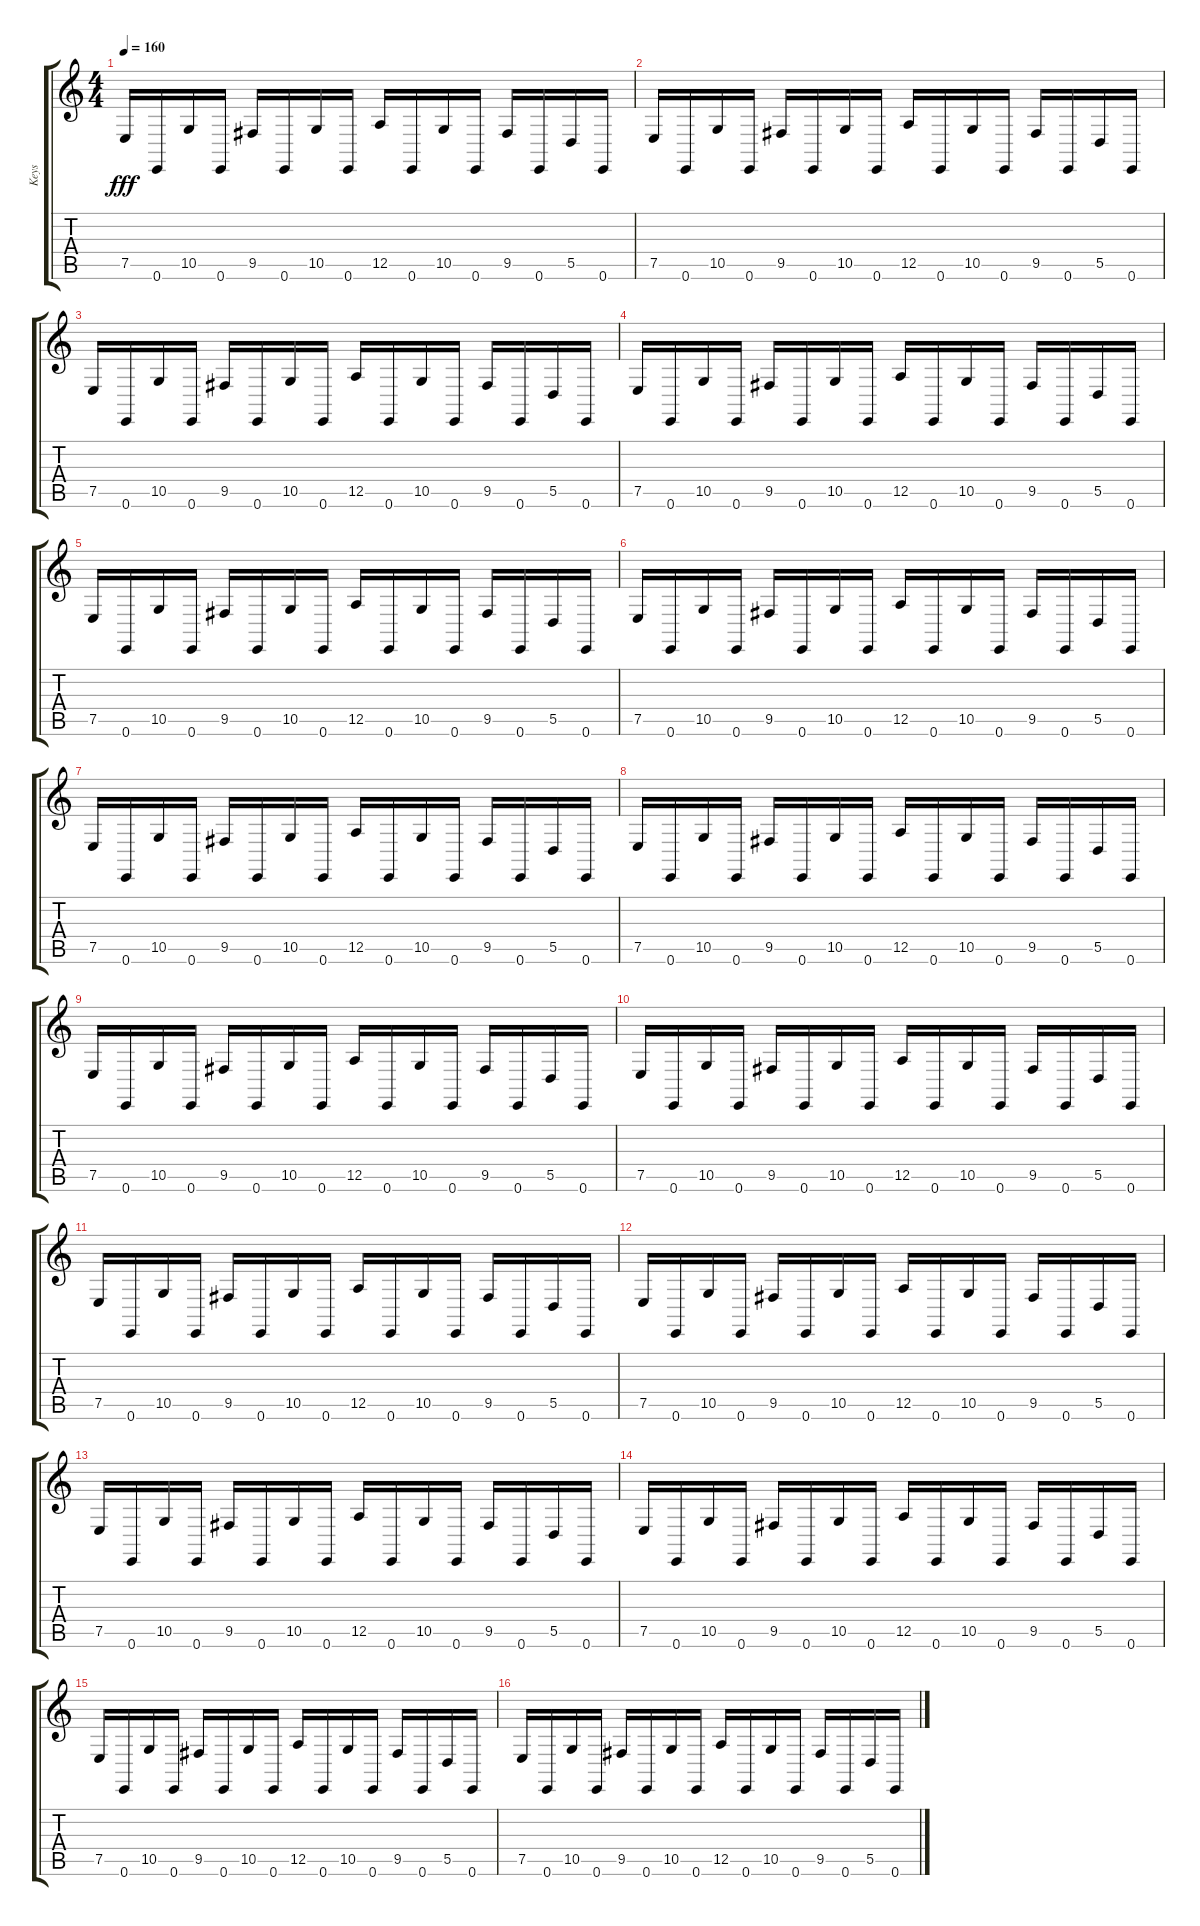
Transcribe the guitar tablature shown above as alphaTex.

\track ("Keys" "Keys") {instrument churchorgan}
\staff {score tabs}
\tuning (E4 B3 G3 D3 A2 E2) {hide}
\ts (4 4)
\tempo 160
\clef g2
\ks c
7.5.16{dy fff balance 0} 0.6.16 10.5.16 0.6.16 9.5.16 0.6.16 10.5.16 0.6.16 12.5.16 0.6.16 10.5.16 0.6.16 9.5.16 0.6.16 5.5.16 0.6.16 |
7.5.16 0.6.16 10.5.16 0.6.16 9.5.16 0.6.16 10.5.16 0.6.16 12.5.16 0.6.16 10.5.16 0.6.16 9.5.16 0.6.16 5.5.16 0.6.16 |
7.5.16 0.6.16 10.5.16 0.6.16 9.5.16 0.6.16 10.5.16 0.6.16 12.5.16 0.6.16 10.5.16 0.6.16 9.5.16 0.6.16 5.5.16 0.6.16 |
7.5.16 0.6.16 10.5.16 0.6.16 9.5.16 0.6.16 10.5.16 0.6.16 12.5.16 0.6.16 10.5.16 0.6.16 9.5.16 0.6.16 5.5.16 0.6.16 |
7.5.16 0.6.16 10.5.16 0.6.16 9.5.16 0.6.16 10.5.16 0.6.16 12.5.16 0.6.16 10.5.16 0.6.16 9.5.16 0.6.16 5.5.16 0.6.16 |
7.5.16 0.6.16 10.5.16 0.6.16 9.5.16 0.6.16 10.5.16 0.6.16 12.5.16 0.6.16 10.5.16 0.6.16 9.5.16 0.6.16 5.5.16 0.6.16 |
7.5.16 0.6.16 10.5.16 0.6.16 9.5.16 0.6.16 10.5.16 0.6.16 12.5.16 0.6.16 10.5.16 0.6.16 9.5.16 0.6.16 5.5.16 0.6.16 |
7.5.16 0.6.16 10.5.16 0.6.16 9.5.16 0.6.16 10.5.16 0.6.16 12.5.16 0.6.16 10.5.16 0.6.16 9.5.16 0.6.16 5.5.16 0.6.16 |
7.5.16{balance 0} 0.6.16 10.5.16 0.6.16 9.5.16 0.6.16 10.5.16 0.6.16 12.5.16 0.6.16 10.5.16 0.6.16 9.5.16 0.6.16 5.5.16 0.6.16 |
7.5.16 0.6.16 10.5.16 0.6.16 9.5.16 0.6.16 10.5.16 0.6.16 12.5.16 0.6.16 10.5.16 0.6.16 9.5.16 0.6.16 5.5.16 0.6.16 |
7.5.16 0.6.16 10.5.16 0.6.16 9.5.16 0.6.16 10.5.16 0.6.16 12.5.16 0.6.16 10.5.16 0.6.16 9.5.16 0.6.16 5.5.16 0.6.16 |
7.5.16 0.6.16 10.5.16 0.6.16 9.5.16 0.6.16 10.5.16 0.6.16 12.5.16 0.6.16 10.5.16 0.6.16 9.5.16 0.6.16 5.5.16 0.6.16 |
7.5.16 0.6.16 10.5.16 0.6.16 9.5.16 0.6.16 10.5.16 0.6.16 12.5.16 0.6.16 10.5.16 0.6.16 9.5.16 0.6.16 5.5.16 0.6.16 |
7.5.16 0.6.16 10.5.16 0.6.16 9.5.16 0.6.16 10.5.16 0.6.16 12.5.16 0.6.16 10.5.16 0.6.16 9.5.16 0.6.16 5.5.16 0.6.16 |
7.5.16 0.6.16 10.5.16 0.6.16 9.5.16 0.6.16 10.5.16 0.6.16 12.5.16 0.6.16 10.5.16 0.6.16 9.5.16 0.6.16 5.5.16 0.6.16 |
7.5.16 0.6.16 10.5.16 0.6.16 9.5.16 0.6.16 10.5.16 0.6.16 12.5.16 0.6.16 10.5.16 0.6.16 9.5.16 0.6.16 5.5.16 0.6.16
